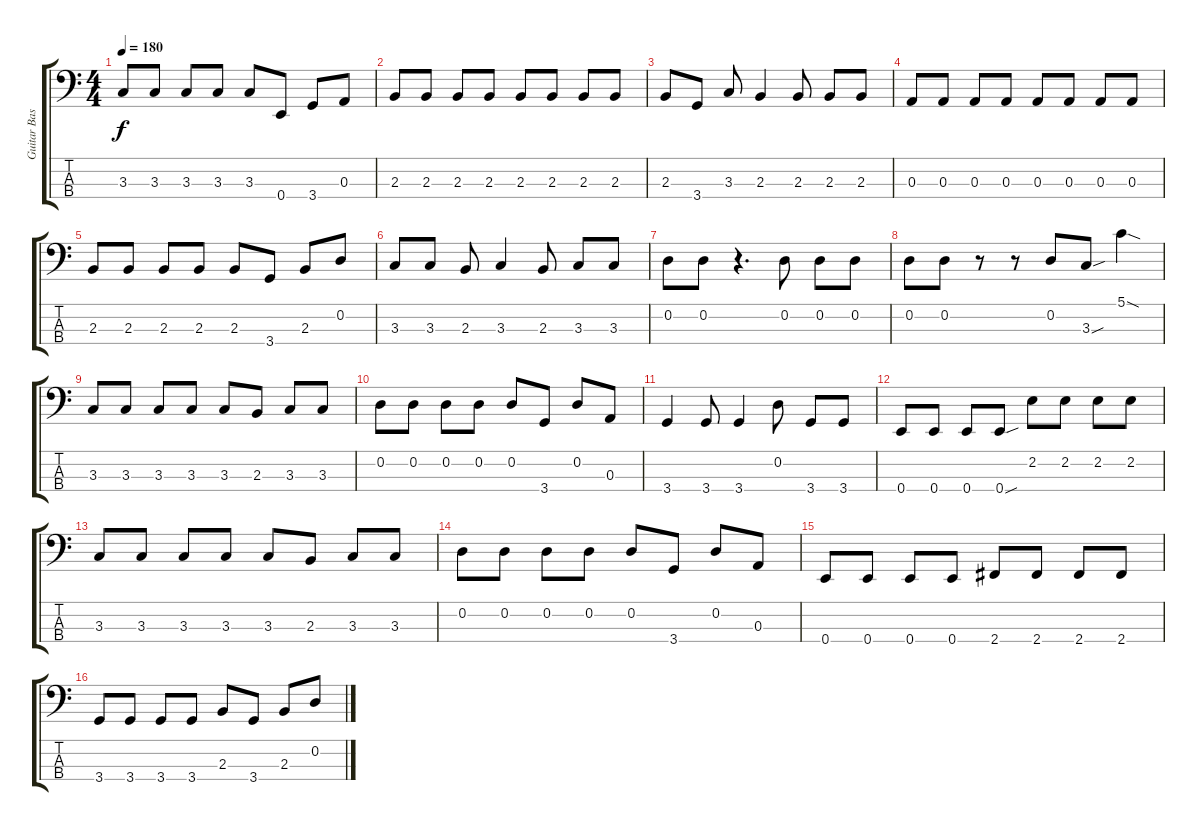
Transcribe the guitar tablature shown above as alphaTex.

\track ("Guitar Bass : Akiyama Mio" "Guitar Bas") {instrument electricbassfinger}
\staff {score tabs}
\tuning (G2 D2 A1 E1) {hide}
\ts (4 4)
\tempo 180
\clef f4
\ks c
3.3.8{dy f} 3.3.8 3.3.8 3.3.8 3.3.8 0.4.8 3.4.8 0.3.8 |
2.3.8 2.3.8 2.3.8 2.3.8 2.3.8 2.3.8 2.3.8 2.3.8 |
2.3.8 3.4.8 3.3.8 2.3.4 2.3.8 2.3.8 2.3.8 |
0.3.8 0.3.8 0.3.8 0.3.8 0.3.8 0.3.8 0.3.8 0.3.8 |
2.3.8 2.3.8 2.3.8 2.3.8 2.3.8 3.4.8 2.3.8 0.2.8 |
3.3.8 3.3.8 2.3.8 3.3.4 2.3.8 3.3.8 3.3.8 |
0.2.8 0.2.8 r.4{d} 0.2.8 0.2.8 0.2.8 |
0.2.8 0.2.8 r.8 r.8 0.2.8 3.3{sou}.8 5.1{sod}.4 |
3.3.8 3.3.8 3.3.8 3.3.8 3.3.8 2.3.8 3.3.8 3.3.8 |
0.2.8 0.2.8 0.2.8 0.2.8 0.2.8 3.4.8 0.2.8 0.3.8 |
3.4.4 3.4.8 3.4.4 0.2.8 3.4.8 3.4.8 |
0.4.8 0.4.8 0.4.8 0.4{sou}.8 2.2.8 2.2.8 2.2.8 2.2.8 |
3.3.8 3.3.8 3.3.8 3.3.8 3.3.8 2.3.8 3.3.8 3.3.8 |
0.2.8 0.2.8 0.2.8 0.2.8 0.2.8 3.4.8 0.2.8 0.3.8 |
0.4.8 0.4.8 0.4.8 0.4.8 2.4.8 2.4.8 2.4.8 2.4.8 |
3.4.8 3.4.8 3.4.8 3.4.8 2.3.8 3.4.8 2.3.8 0.2.8
